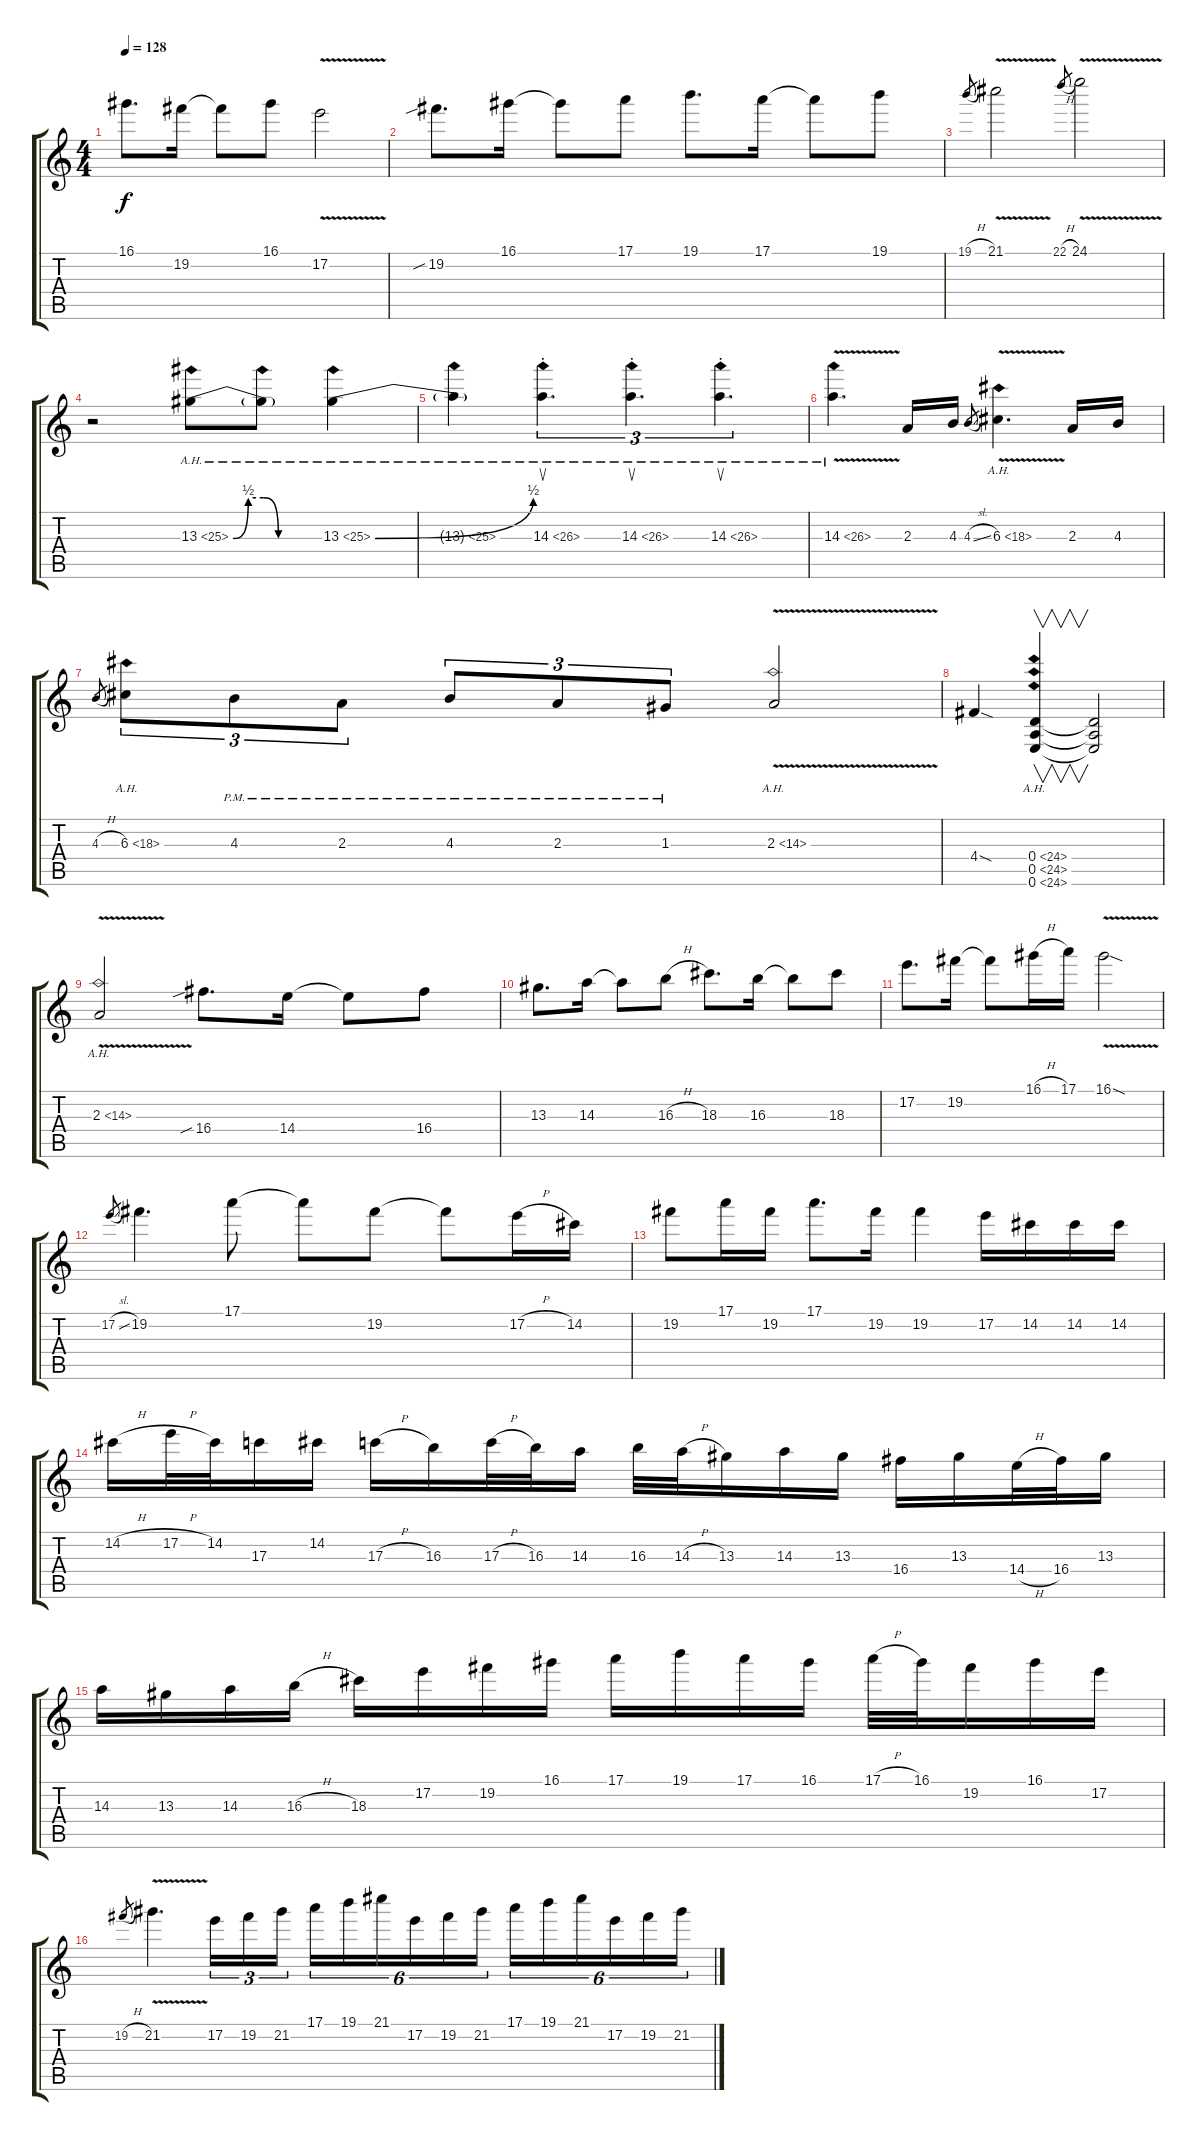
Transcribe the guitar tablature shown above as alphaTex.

\track "" {instrument distortionguitar}
\staff {score tabs}
\tuning (E4 B3 G3 D3 A2 E2) {hide}
\ts (4 4)
\tempo 128
\clef g2
\ks c
16.1.8{d dy f} 19.2.16 19.2{t}.8 16.1.8 17.2{v}.2 |
19.2{sib}.8{d} 16.1.16 16.1{t}.8 17.1.8 19.1.8{d} 17.1.16 17.1{t}.8 19.1.8 |
19.1{h}.8{gr} 21.1{v}.2 22.1{h}.8{gr} 24.1{v}.2 |
r.2 13.3{be (custom 0 0 10 2 20 2 30 0 60 0) ah 12}.8 13.3{ah 12 t}.8 13.3{be (bend 0 0 60 2) ah 12}.4 |
13.3{ah 12 t}.4 14.3{ah 12 st}.4{d su tu (3 2)} 14.3{ah 12 st}.4{d su tu (3 2)} 14.3{ah 12 st}.4{d su tu (3 2)} |
14.3{ah 12 v}.4{d} 2.3.16 4.3.16 4.3{sl}.8{gr} 6.3{ah 12 v}.4{d} 2.3.16 4.3.16 |
4.3{h}.8{gr} 6.3{ah 12}.8{tu (3 2)} 4.3{pm}.8{tu (3 2)} 2.3{pm}.8{tu (3 2)} 4.3{pm}.8{tu (3 2)} 2.3{pm}.8{tu (3 2)} 1.3{pm}.8{tu (3 2)} 2.3{ah 12 v}.2 |
4.4{sod}.4 (0.4{ah 24} 0.5{ah 24} 0.6{ah 24}).4{v} (0.4{t} 0.5{t} 0.6{t}).2 |
2.3{ah 12 v}.2 16.4{sib}.8{d} 14.4.16 14.4{t}.8 16.4.8 |
13.3.8{d} 14.3.16 14.3{t}.8 16.3{h}.8 18.3.8{d} 16.3.16 16.3{t}.8 18.3.8 |
17.2.8{d} 19.2.16 19.2{t}.8 16.1{h}.16 17.1.16 16.1{v sod}.2 |
17.2{sl}.8{gr} 19.2.4{d} 17.1.8 17.1{t}.8 19.2.8 19.2{t}.8 17.2{h}.16 14.2.16 |
19.2.8 17.1.16 19.2.16 17.1.8{d} 19.2.16 19.2.4 17.2.16 14.2.16 14.2.16 14.2.16 |
14.2{h}.16 17.2{h}.32 14.2.32 17.3.16 14.2.16 17.3{h}.16 16.3.16 17.3{h}.32 16.3.32 14.3.16 16.3.32 14.3{h}.32 13.3.16 14.3.16 13.3.16 16.4.16 13.3.16 14.4{h}.32 16.4.32 13.3.16 |
14.3.16 13.3.16 14.3.16 16.3{h}.16 18.3.16 17.2.16 19.2.16 16.1.16 17.1.16 19.1.16 17.1.16 16.1.16 17.1{h}.32 16.1.32 19.2.16 16.1.16 17.2.16 |
19.2{h}.8{gr} 21.2{v}.4{d} 17.2.16{tu (3 2)} 19.2.16{tu (3 2)} 21.2.16{tu (3 2)} 17.1.16{tu (6 4)} 19.1.16{tu (6 4)} 21.1.16{tu (6 4)} 17.2.16{tu (6 4)} 19.2.16{tu (6 4)} 21.2.16{tu (6 4)} 17.1.16{tu (6 4)} 19.1.16{tu (6 4)} 21.1.16{tu (6 4)} 17.2.16{tu (6 4)} 19.2.16{tu (6 4)} 21.2.16{tu (6 4)}
